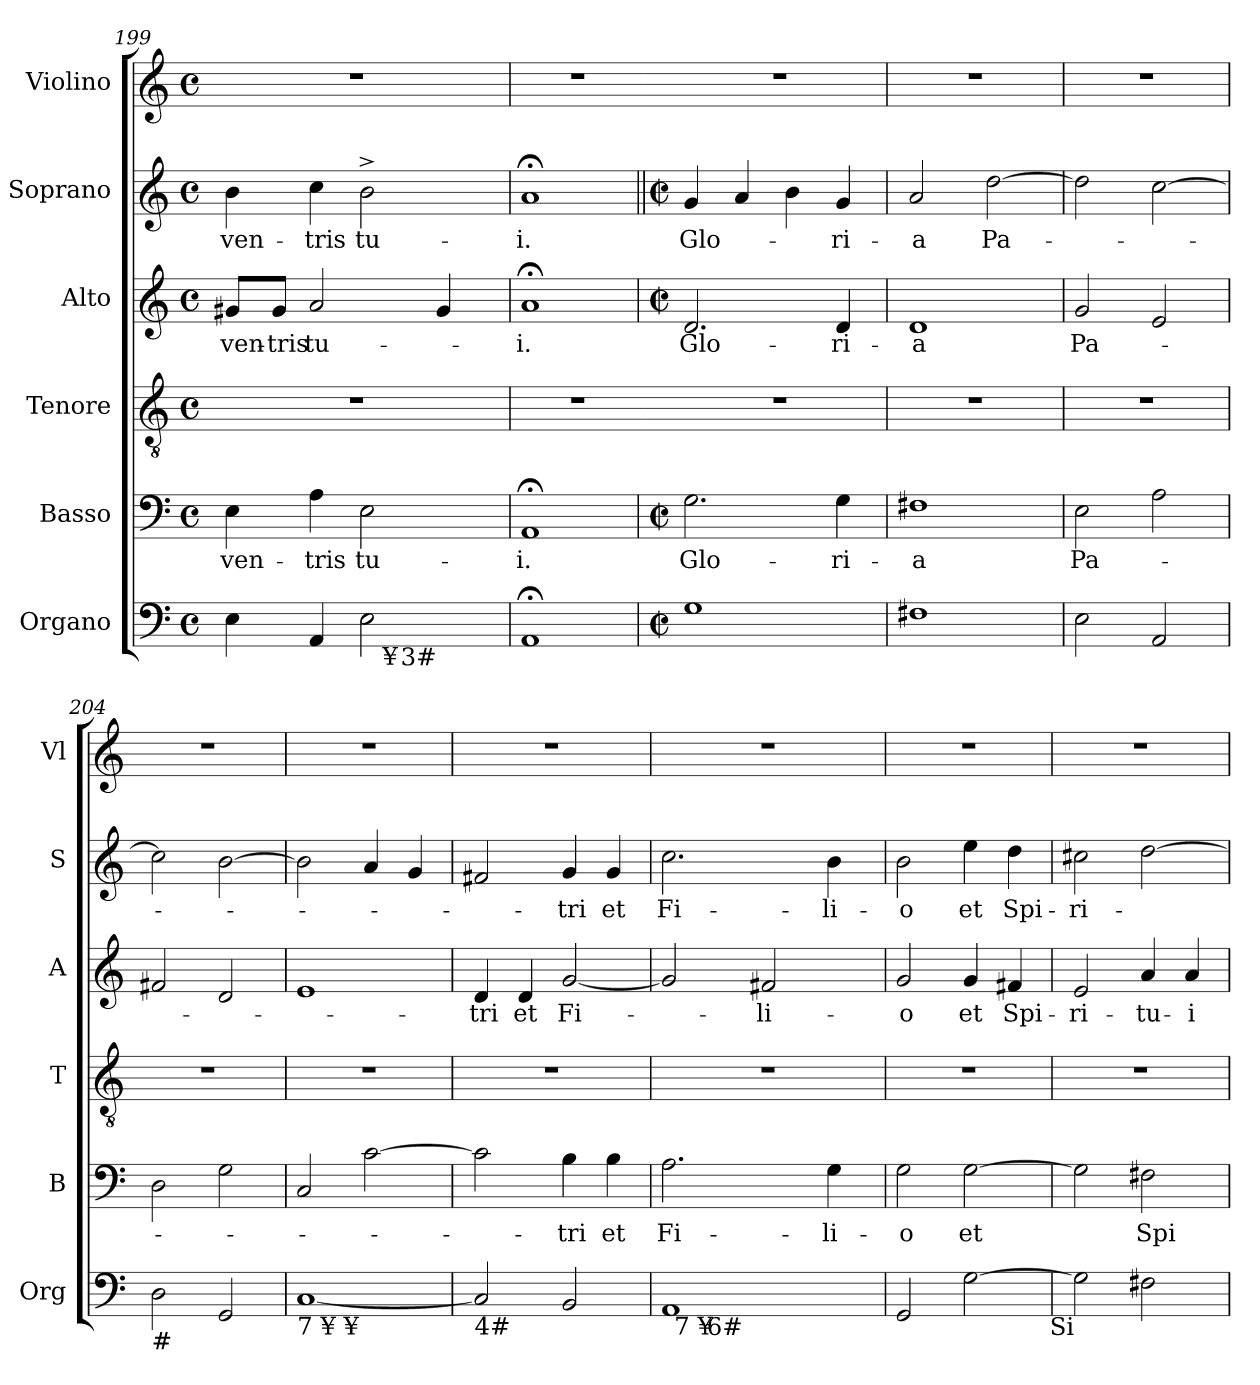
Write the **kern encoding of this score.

**kern	**kern	**text	**kern	**kern	**text	**kern	**text	**kern
*part6	*part5	*part5	*part4	*part3	*part3	*part2	*part2	*part1
*staff6	*staff5	*staff5	*staff4	*staff3	*staff3	*staff2	*staff2	*staff1
*I"Organo	*I"Basso	*	*I"Tenore	*I"Alto	*	*I"Soprano	*	*I"Violino
*I'Org	*I'B	*	*I'T	*I'A	*	*I'S	*	*I'Vl
*clefF4	*clefF4	*	*clefGv2	*clefG2	*	*clefG2	*	*clefG2
*k[]	*k[]	*	*k[]	*k[]	*	*k[]	*	*k[]
*C:	*C:	*	*C:	*C:	*	*C:	*	*C:
*M4/4	*M4/4	*	*M4/4	*M4/4	*	*M4/4	*	*M4/4
*met(c)	*met(c)	*	*met(c)	*met(c)	*	*met(c)	*	*met(c)
=199	=199	=199	=199	=199	=199	=199	=199	=199
!LO:TX:b:t=#	!	!	!	!	!	!	!	!
!	!	!LO:LY:b:cj	!	!	!LO:LY:b	!	!LO:LY:b:cj	!
*^	*	*	*	*	*	*	*	*
*	*^	*	*	*	*	*	*	*	*
4E\	2ryy	2ryy	4E\	ven-	1r	8g#X/L	ven-	4b\	ven-	1r
!	!	!	!	!	!	!	!LO:LY:b:rj	!	!	!
.	.	.	.	.	.	8g#/J	-tris	.	.	.
!	!	!	!	!LO:LY:b:cj	!	!	!LO:LY:b:cj	!	!LO:LY:b:cj	!
4AA/	.	.	4A\	-tris	.	2a/	tu-	4cc\	-tris	.
!	!	!	!	!LO:LY:b:cj	!	!	!	!	!LO:LY:b:cj	!
2E<\	16ryy	16..ryy	2E\	tu-	.	.	.	2b^<\	tu-	.
!	!LO:TX:b:t=¥	!	!	!	!	!	!	!	!	!
.	4..ryy	.	.	.	.	.	.	.	.	.
!	!	!LO:TX:b:t=3#	!	!	!	!	!	!	!	!
.	.	4ryy	.	.	.	.	.	.	.	.
.	.	.	.	.	.	4g#/	.	.	.	.
.	.	8ryy	.	.	.	.	.	.	.	.
.	.	64ryy	.	.	.	.	.	.	.	.
=200	=200	=200	=200	=200	=200	=200	=200	=200	=200	=200
!	!	!	!	!LO:LY:b:cj	!	!	!LO:LY:b:cj	!	!LO:LY:b:cj	!
*v	*v	*v	*	*	*	*	*	*	*	*
1AA;<	1AA;<	-i.	1r	1a;<	-i.	1a;<	-i.	1r
!!LO:LB:g=z
=201	=201	=201	=201	=201	=201	=201||	=201	=201
*M2/2	*M2/2	*	*	*M2/2	*	*M2/2	*	*
*met(c|)	*met(c|)	*	*	*met(c|)	*	*met(c|)	*	*
!	!	!LO:LY:b:cj	!	!	!LO:LY:b:cj	!	!LO:LY:b:cj	!
1G	2.G\	Glo-	1r	2.d/	Glo-	4g/	Glo-	1r
.	.	.	.	.	.	4a/	.	.
.	.	.	.	.	.	4b\	.	.
!	!	!LO:LY:b:cj	!	!	!LO:LY:b:cj	!	!LO:LY:b:cj	!
.	4G\	-ri-	.	4d/	-ri-	4g/	-ri-	.
=202	=202	=202	=202	=202	=202	=202	=202	=202
!	!	!LO:LY:b:rj	!	!	!LO:LY:b:rj	!	!LO:LY:b:cj	!
1F#X	1F#X	-a	1r	1d	-a	2a/	-a	1r
!	!	!	!	!	!	!	!LO:LY:b:cj	!
.	.	.	.	.	.	[>2dd\	Pa-	.
=203	=203	=203	=203	=203	=203	=203	=203	=203
!	!	!LO:LY:b:cj	!	!	!LO:LY:b:cj	!	!	!
2E\	2E\	Pa-	1r	2g/	Pa-	2dd\]	.	1r
2AA/	2A\	.	.	2e/	.	[>2cc\	.	.
=204	=204	=204	=204	=204	=204	=204	=204	=204
!LO:TX:b:t=#	!	!	!	!	!	!	!	!
2D\	2D\	.	1r	2f#X/	.	2cc\]	.	1r
2GG/	2G\	.	.	2d/	.	[>2b\	.	.
=205	=205	=205	=205	=205	=205	=205	=205	=205
!LO:TX:b:t=7 ¥ ¥	!	!	!	!	!	!	!	!
[<1C<	2C/	.	1r	1e	.	2b\]	.	1r
.	[>2c\	.	.	.	.	4a/	.	.
.	.	.	.	.	.	4g/	.	.
=206	=206	=206	=206	=206	=206	=206	=206	=206
!LO:TX:b:t=4#	!	!	!	!	!	!	!	!
!	!	!	!	!	!LO:LY:b:cj	!	!	!
2C/]	2c\]	.	1r	4d/	-tri	2f#X/	.	1r
!	!	!	!	!	!LO:LY:b:cj	!	!	!
.	.	.	.	4d/	et	.	.	.
!	!	!LO:LY:b:cj	!	!	!LO:LY:b:cj	!	!LO:LY:b:cj	!
2BB</	4B\	-tri	.	[<2g/	Fi-	4g/	-tri	.
!	!	!LO:LY:b:cj	!	!	!	!	!LO:LY:b:cj	!
.	4B\	et	.	.	.	4g/	et	.
=207	=207	=207	=207	=207	=207	=207	=207	=207
!	!	!LO:LY:b:cj	!	!	!	!	!LO:LY:b:cj	!
*^	*	*	*	*	*	*	*	*
*	*^	*	*	*	*	*	*	*	*
1AA	32ryy	8ryy	2.A\	Fi-	1r	2g/]	.	2.cc\	Fi-	1r
!	!LO:TX:b:t=7 ¥	!	!	!	!	!	!	!	!	!
.	2ryy	.	.	.	.	.	.	.	.	.
.	.	64ryy	.	.	.	.	.	.	.	.
!	!	!LO:TX:b:t=6#	!	!	!	!	!	!	!	!
.	.	2ryy	.	.	.	.	.	.	.	.
!	!	!	!	!	!	!	!LO:LY:b:cj	!	!	!
.	.	.	.	.	.	2f#X/	-li-	.	.	.
.	4...ryy	.	.	.	.	.	.	.	.	.
.	.	4ryy	.	.	.	.	.	.	.	.
!	!	!	!	!LO:LY:b:cj	!	!	!	!	!LO:LY:b:cj	!
.	.	.	4G\	-li-	.	.	.	4b\	-li-	.
.	.	16..ryy	.	.	.	.	.	.	.	.
!!LO:LB:g=z
=208	=208	=208	=208	=208	=208	=208	=208	=208	=208	=208
!LO:TX:b:t=¥	!	!	!	!	!	!	!	!	!	!
!	!	!	!	!LO:LY:b:cj	!	!	!LO:LY:b:cj	!	!LO:LY:b:cj	!
*v	*v	*v	*	*	*	*	*	*	*	*
2GG/	2G\	-o	1r	2g/	-o	2b\	-o	1r
!	!	!LO:LY:b:cj	!	!	!LO:LY:b:cj	!	!LO:LY:b:cj	!
[>2G<\	[>2G\	et	.	4g/	et	4ee\	et	.
!	!	!	!	!	!LO:LY:b:cj	!	!LO:LY:b:cj	!
.	.	.	.	4f#X/	Spi-	4dd\	Spi-	.
=209	=209	=209	=209	=209	=209	=209	=209	=209
!	!	!	!	!	!LO:LY:b:cj	!	!LO:LY:b:cj	!
2G<\]	2G\]	.	1r	2e/	-ri-	2cc#X\	-ri-	1r
!	!	!LO:LY:b:cj	!	!	!LO:LY:b:cj	!	!	!
2F#X<\	2F#X\	Spi-	.	4a/	-tu-	[>2dd\	.	.
!	!	!	!	!	!LO:LY:b:cj	!	!	!
.	.	.	.	4a/	-i	.	.	.
!LO:TX:b:t=Si	!	!	!	!	!	!	!	!
=	=	=	=	=	=	=	=	=
*-	*-	*-	*-	*-	*-	*-	*-	*-
